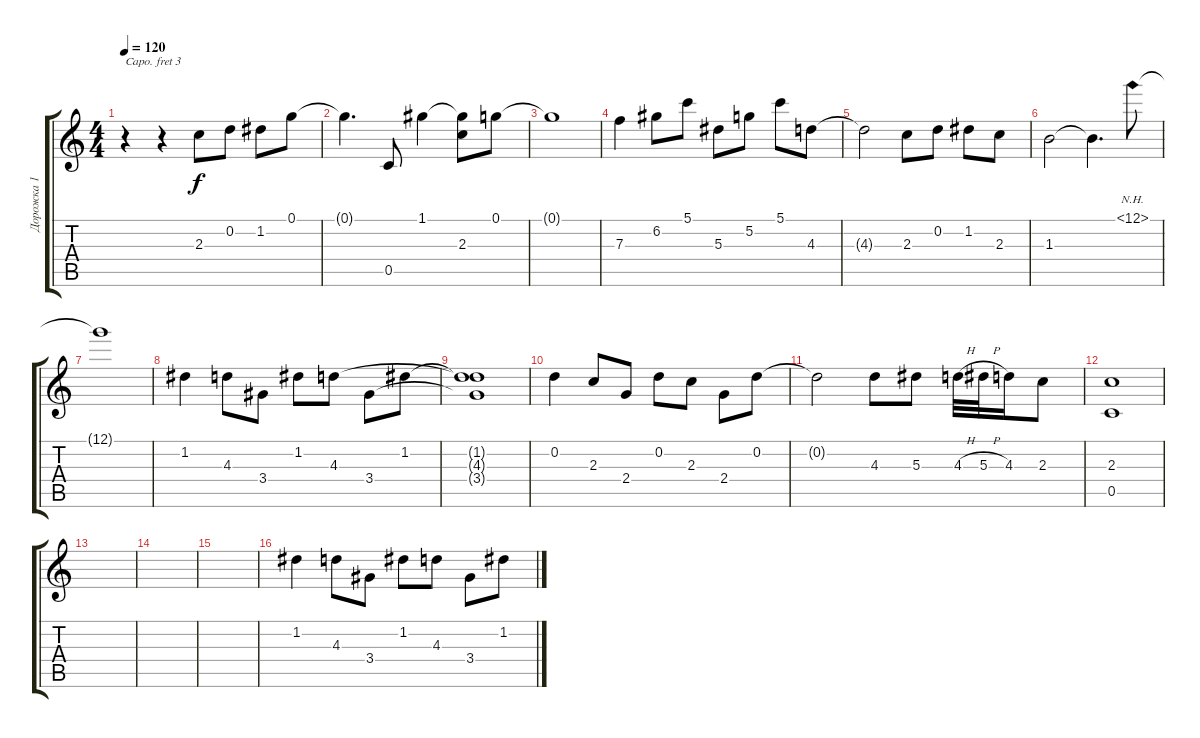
\track ("Дорожка 1" "Дорожка 1") {instrument acousticguitarsteel}
\staff {score tabs}
\capo 3
\tuning (E4 B3 G3 D3 A2 E2) {hide}
\ts (4 4)
\tempo 120
\clef g2
\ks c
r.4{dy f} r.4 2.3.8 0.2.8 1.2.8 0.1.8 |
0.1{t}.4{d} 0.5.8 1.1.4 (1.1{t} 2.3).8 0.1.8 |
0.1{t}.1 |
7.3.4 6.2.8 5.1.8 5.3.8 5.2.8 5.1.8 4.3.8 |
4.3{t}.2 2.3.8 0.2.8 1.2.8 2.3.8 |
1.3.2 1.3{t}.4{d} 12.1{nh}.8 |
12.1{t}.1 |
1.2.4 4.3.8 3.4.8 1.2.8 4.3.8 3.4.8 1.2.8 |
(1.2{t} 4.3{t} 3.4{t}).1 |
0.2.4 2.3.8 2.4.8 0.2.8 2.3.8 2.4.8 0.2.8 |
0.2{t}.2 4.3.8 5.3.8 4.3{h}.32 5.3{h}.32 4.3.16 2.3.8 |
(2.3 0.5).1 |
|
|
|
1.2.4 4.3.8 3.4.8 1.2.8 4.3.8 3.4.8 1.2.8
